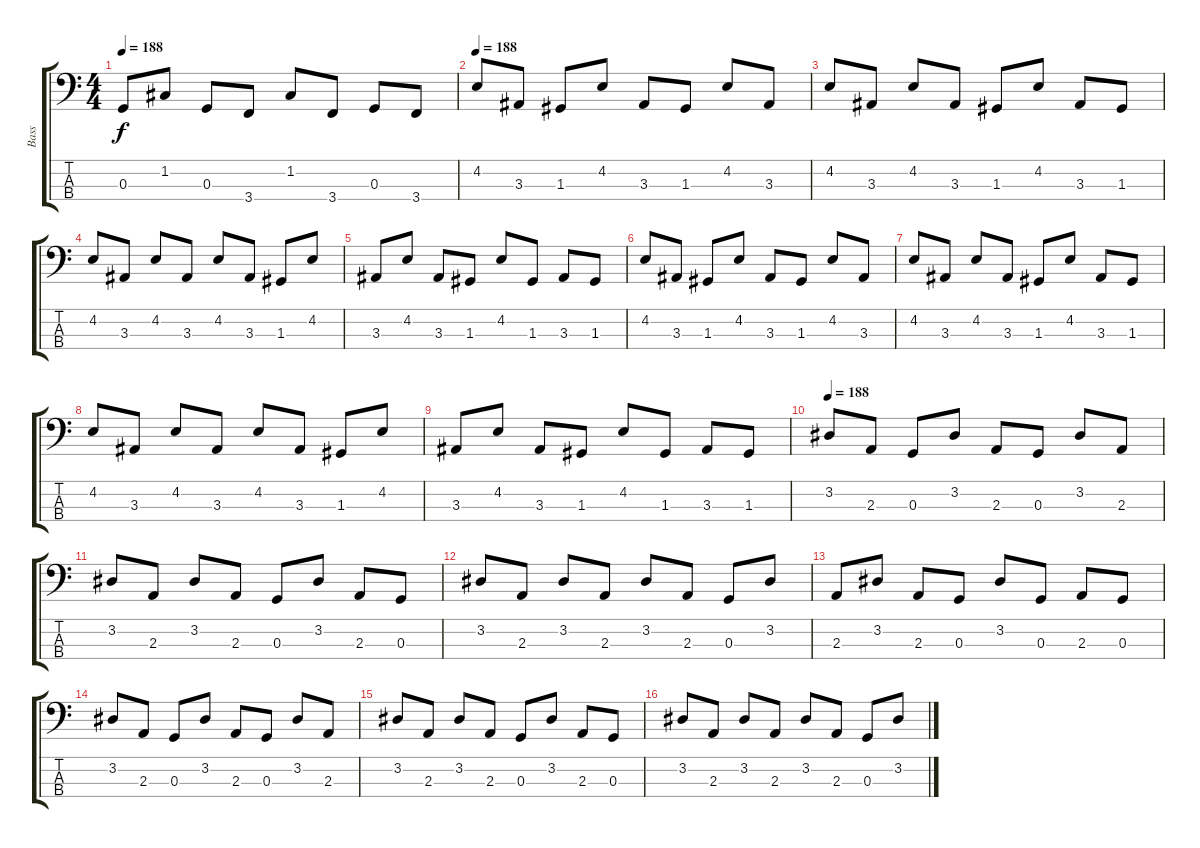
\track ("Bass" "Bass") {instrument electricbassfinger}
\staff {score tabs}
\tuning (F2 C2 G1 D1) {hide}
\ts (4 4)
\tempo 188
\clef f4
\ks c
0.3.8{dy f} 1.2.8 0.3.8 3.4.8 1.2.8 3.4.8 0.3.8 3.4.8 |
\tempo 188
4.2.8 3.3.8 1.3.8 4.2.8 3.3.8 1.3.8 4.2.8 3.3.8 |
4.2.8 3.3.8 4.2.8 3.3.8 1.3.8 4.2.8 3.3.8 1.3.8 |
4.2.8 3.3.8 4.2.8 3.3.8 4.2.8 3.3.8 1.3.8 4.2.8 |
3.3.8 4.2.8 3.3.8 1.3.8 4.2.8 1.3.8 3.3.8 1.3.8 |
4.2.8 3.3.8 1.3.8 4.2.8 3.3.8 1.3.8 4.2.8 3.3.8 |
4.2.8 3.3.8 4.2.8 3.3.8 1.3.8 4.2.8 3.3.8 1.3.8 |
4.2.8 3.3.8 4.2.8 3.3.8 4.2.8 3.3.8 1.3.8 4.2.8 |
3.3.8 4.2.8 3.3.8 1.3.8 4.2.8 1.3.8 3.3.8 1.3.8 |
\tempo 188
3.2.8 2.3.8 0.3.8 3.2.8 2.3.8 0.3.8 3.2.8 2.3.8 |
3.2.8 2.3.8 3.2.8 2.3.8 0.3.8 3.2.8 2.3.8 0.3.8 |
3.2.8 2.3.8 3.2.8 2.3.8 3.2.8 2.3.8 0.3.8 3.2.8 |
2.3.8 3.2.8 2.3.8 0.3.8 3.2.8 0.3.8 2.3.8 0.3.8 |
3.2.8 2.3.8 0.3.8 3.2.8 2.3.8 0.3.8 3.2.8 2.3.8 |
3.2.8 2.3.8 3.2.8 2.3.8 0.3.8 3.2.8 2.3.8 0.3.8 |
3.2.8 2.3.8 3.2.8 2.3.8 3.2.8 2.3.8 0.3.8 3.2.8
